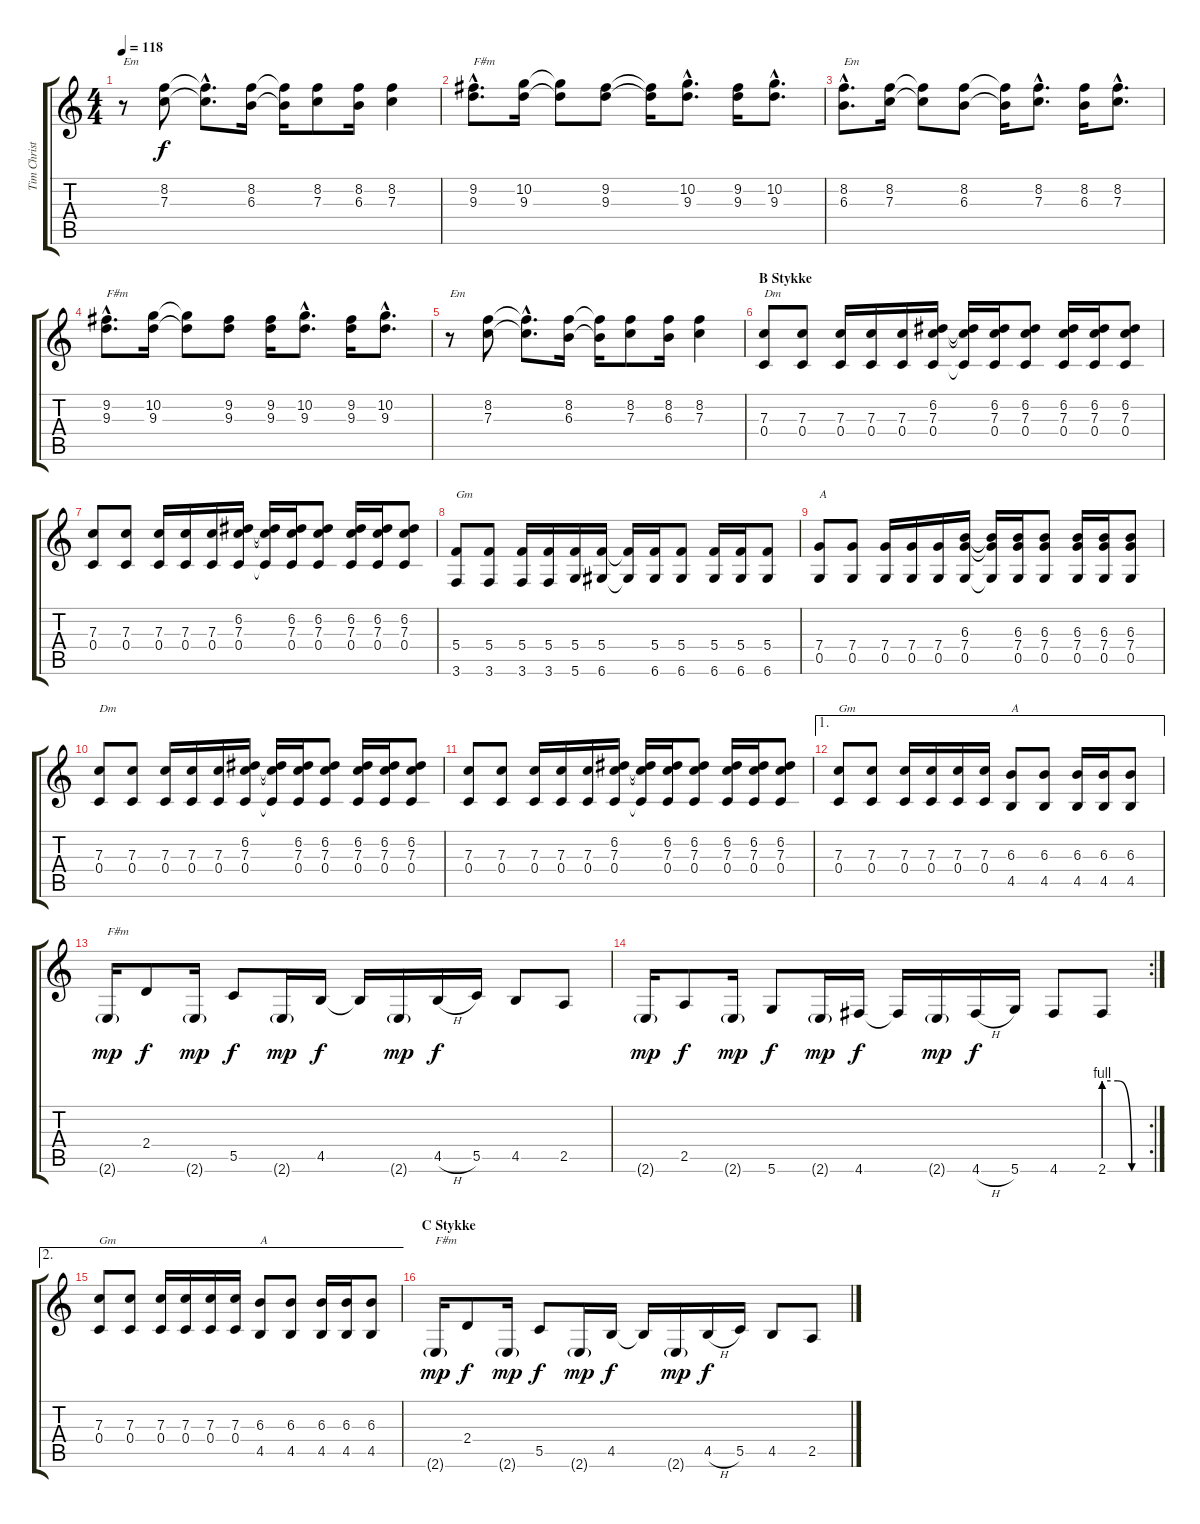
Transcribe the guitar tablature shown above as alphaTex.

\track ("Tim Christensen (Guitar 1)" "Tim Christ") {instrument distortionguitar}
\staff {score tabs}
\tuning (D4 A3 F3 C3 G2 D2) {hide}
\ts (4 4)
\tempo 118
\clef g2
\ks c
r.8{txt "Em" dy f} (8.2 7.3).8 (8.2{hac t} 7.3{hac t}).8{d} (8.2 6.3).16 (8.2{t} 6.3{t}).16 (8.2 7.3).8 (8.2 6.3).16 (8.2 7.3).4 |
(9.2{hac} 9.3{hac}).8{d txt "F#m"} (10.2 9.3).16 (10.2{t} 9.3{t}).8 (9.2 9.3).8 (9.2{t} 9.3{t}).16 (10.2{hac} 9.3{hac}).8{d} (9.2 9.3).16 (10.2{hac} 9.3{hac}).8{d} |
(8.2{hac} 6.3{hac}).8{d txt "Em"} (8.2 7.3).16 (8.2{t} 7.3{t}).8 (8.2 6.3).8 (8.2{t} 6.3{t}).16 (8.2{hac} 7.3{hac}).8{d} (8.2 6.3).16 (8.2{hac} 7.3{hac}).8{d} |
(9.2{hac} 9.3{hac}).8{d txt "F#m"} (10.2 9.3).16 (10.2{t} 9.3{t}).8 (9.2 9.3).8 (9.2 9.3).16 (10.2{hac} 9.3{hac}).8{d} (9.2 9.3).16 (10.2{hac} 9.3{hac}).8{d} |
r.8{txt "Em"} (8.2 7.3).8 (8.2{hac t} 7.3{hac t}).8{d} (8.2 6.3).16 (8.2{t} 6.3{t}).16 (8.2 7.3).8 (8.2 6.3).16 (8.2 7.3).4 |
\section ("" "B Stykke")
(7.3 0.4).8{txt "Dm" balance 3} (7.3 0.4).8 (7.3 0.4).16 (7.3 0.4).16 (7.3 0.4).16 (6.2 7.3 0.4).16 (6.2{t} 7.3{t} 0.4{t}).16 (6.2 7.3 0.4).16 (6.2 7.3 0.4).8 (6.2 7.3 0.4).16 (6.2 7.3 0.4).16 (6.2 7.3 0.4).8 |
(7.3 0.4).8 (7.3 0.4).8 (7.3 0.4).16 (7.3 0.4).16 (7.3 0.4).16 (6.2 7.3 0.4).16 (6.2{t} 7.3{t} 0.4{t}).16 (6.2 7.3 0.4).16 (6.2 7.3 0.4).8 (6.2 7.3 0.4).16 (6.2 7.3 0.4).16 (6.2 7.3 0.4).8 |
(5.4 3.6).8{txt "Gm"} (5.4 3.6).8 (5.4 3.6).16 (5.4 3.6).16 (5.4 5.6).16 (5.4 6.6).16 (5.4{t} 6.6{t}).16 (5.4 6.6).16 (5.4 6.6).8 (5.4 6.6).16 (5.4 6.6).16 (5.4 6.6).8 |
(7.4 0.5).8{txt "A"} (7.4 0.5).8 (7.4 0.5).16 (7.4 0.5).16 (7.4 0.5).16 (6.3 7.4 0.5).16 (6.3{t} 7.4{t} 0.5{t}).16 (6.3 7.4 0.5).16 (6.3 7.4 0.5).8 (6.3 7.4 0.5).16 (6.3 7.4 0.5).16 (6.3 7.4 0.5).8 |
(7.3 0.4).8{txt "Dm"} (7.3 0.4).8 (7.3 0.4).16 (7.3 0.4).16 (7.3 0.4).16 (6.2 7.3 0.4).16 (6.2{t} 7.3{t} 0.4{t}).16 (6.2 7.3 0.4).16 (6.2 7.3 0.4).8 (6.2 7.3 0.4).16 (6.2 7.3 0.4).16 (6.2 7.3 0.4).8 |
(7.3 0.4).8 (7.3 0.4).8 (7.3 0.4).16 (7.3 0.4).16 (7.3 0.4).16 (6.2 7.3 0.4).16 (6.2{t} 7.3{t} 0.4{t}).16 (6.2 7.3 0.4).16 (6.2 7.3 0.4).8 (6.2 7.3 0.4).16 (6.2 7.3 0.4).16 (6.2 7.3 0.4).8 |
\ae 1
(7.3 0.4).8{txt "Gm"} (7.3 0.4).8 (7.3 0.4).16 (7.3 0.4).16 (7.3 0.4).16 (7.3 0.4).16 (6.3 4.5).8{txt "A"} (6.3 4.5).8 (6.3 4.5).16 (6.3 4.5).16 (6.3 4.5).8 |
2.6{g}.16{txt "F#m" dy mp balance 8} 2.4.8{dy f} 2.6{g}.16{dy mp} 5.5.8{dy f} 2.6{g}.16{dy mp} 4.5.16{dy f} 4.5{t}.16 2.6{g}.16{dy mp} 4.5{h}.16{dy f} 5.5.16 4.5.8 2.5.8 |
\rc 2
2.6{g}.16{dy mp} 2.5.8{dy f} 2.6{g}.16{dy mp} 5.6.8{dy f} 2.6{g}.16{dy mp} 4.6.16{dy f} 4.6{t}.16 2.6{g}.16{dy mp} 4.6{h}.16{dy f} 5.6.16 4.6.8 2.6{be (custom 0 4 20 4 40 0 60 0)}.8 |
\ae 2
(7.3 0.4).8{txt "Gm" balance 3} (7.3 0.4).8 (7.3 0.4).16 (7.3 0.4).16 (7.3 0.4).16 (7.3 0.4).16 (6.3 4.5).8{txt "A"} (6.3 4.5).8 (6.3 4.5).16 (6.3 4.5).16 (6.3 4.5).8 |
\section ("" "C Stykke")
2.6{g}.16{txt "F#m" dy mp balance 8} 2.4.8{dy f} 2.6{g}.16{dy mp} 5.5.8{dy f} 2.6{g}.16{dy mp} 4.5.16{dy f} 4.5{t}.16 2.6{g}.16{dy mp} 4.5{h}.16{dy f} 5.5.16 4.5.8 2.5.8
